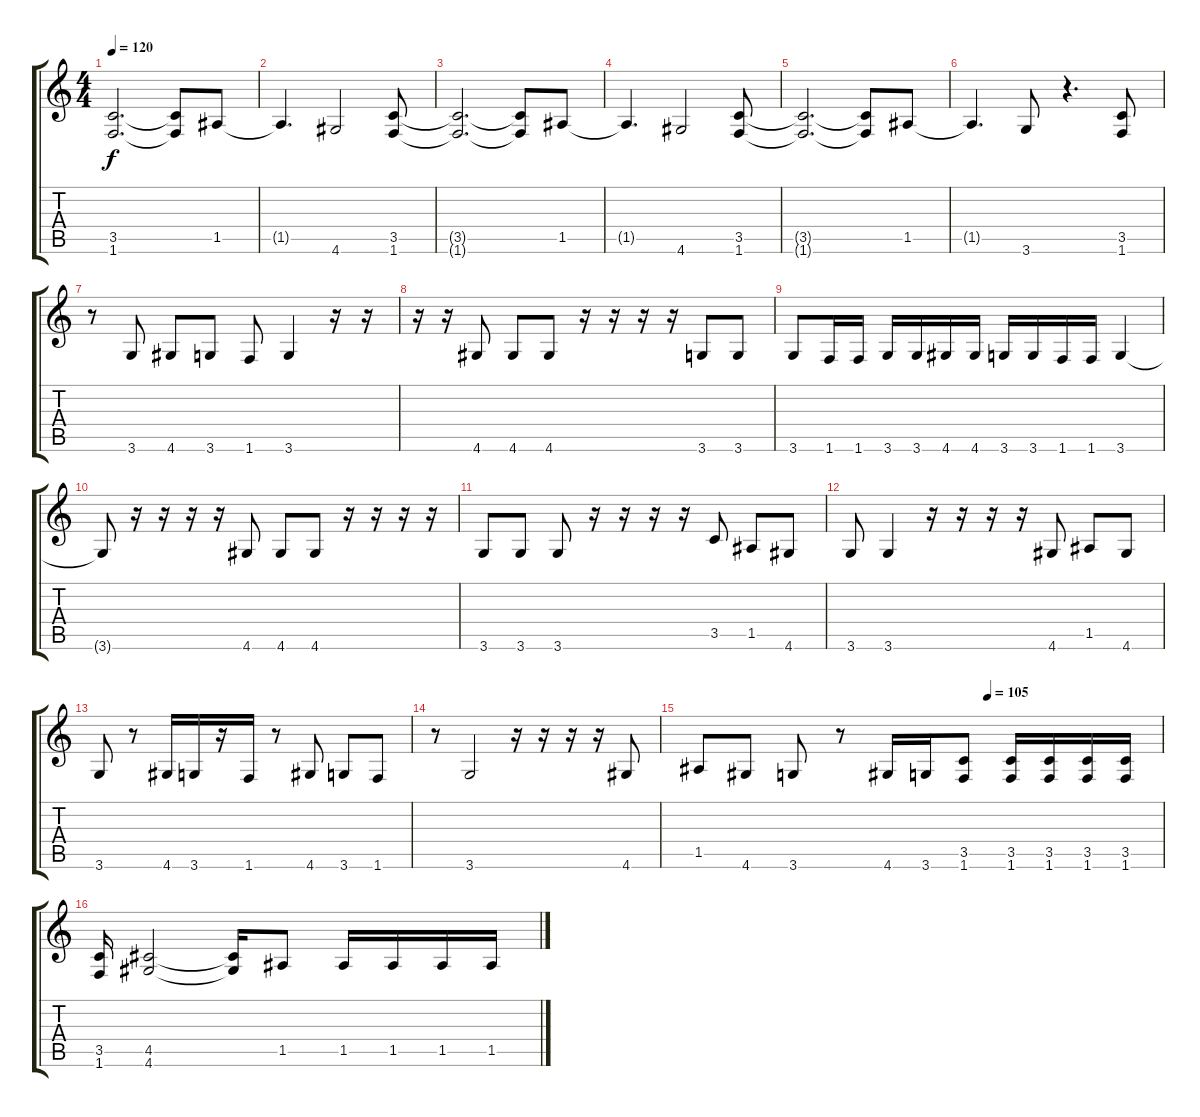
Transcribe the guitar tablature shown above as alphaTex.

\track "" {instrument distortionguitar}
\staff {score tabs}
\tuning (E4 B3 G3 D3 A2 E2) {hide}
\ts (4 4)
\tempo 120
\clef g2
\ks c
(3.5{t} 1.6{t}).2{d dy f} (3.5{t} 1.6{t}).8 1.5.8 |
1.5{t}.4{d} 4.6.2 (3.5 1.6).8 |
(3.5{t} 1.6{t}).2{d} (3.5{t} 1.6{t}).8 1.5.8 |
1.5{t}.4{d} 4.6.2 (3.5 1.6).8 |
(3.5{t} 1.6{t}).2{d} (3.5{t} 1.6{t}).8 1.5.8 |
1.5{t}.4{d} 3.6.8 r.4{d} (3.5 1.6).8 |
r.8 3.6.8 4.6.8 3.6.8 1.6.8 3.6.4 r.16 r.16 |
r.16 r.16 4.6.8 4.6.8 4.6.8 r.16 r.16 r.16 r.16 3.6.8 3.6.8 |
3.6.8 1.6.16 1.6.16 3.6.16 3.6.16 4.6.16 4.6.16 3.6.16 3.6.16 1.6.16 1.6.16 3.6.4 |
3.6{t}.8 r.16 r.16 r.16 r.16 4.6.8 4.6.8 4.6.8 r.16 r.16 r.16 r.16 |
3.6.8 3.6.8 3.6.8 r.16 r.16 r.16 r.16 3.5.8 1.5.8 4.6.8 |
3.6.8 3.6.4 r.16 r.16 r.16 r.16 4.6.8 1.5.8 4.6.8 |
3.6.8 r.8 4.6.16 3.6.16 r.16 1.6.16 r.8 4.6.8 3.6.8 1.6.8 |
r.8 3.6.2 r.16 r.16 r.16 r.16 4.6.8 |
\tempo (105 0.625)
1.5.8 4.6.8 3.6.8 r.8 4.6.16 3.6.16 (3.5 1.6).8 (3.5 1.6).16 (3.5 1.6).16 (3.5 1.6).16 (3.5 1.6).16 |
(3.5 1.6).16 (4.5 4.6).2 (4.5{t} 4.6{t}).16 1.5.8 1.5.16 1.5.16 1.5.16 1.5.16
